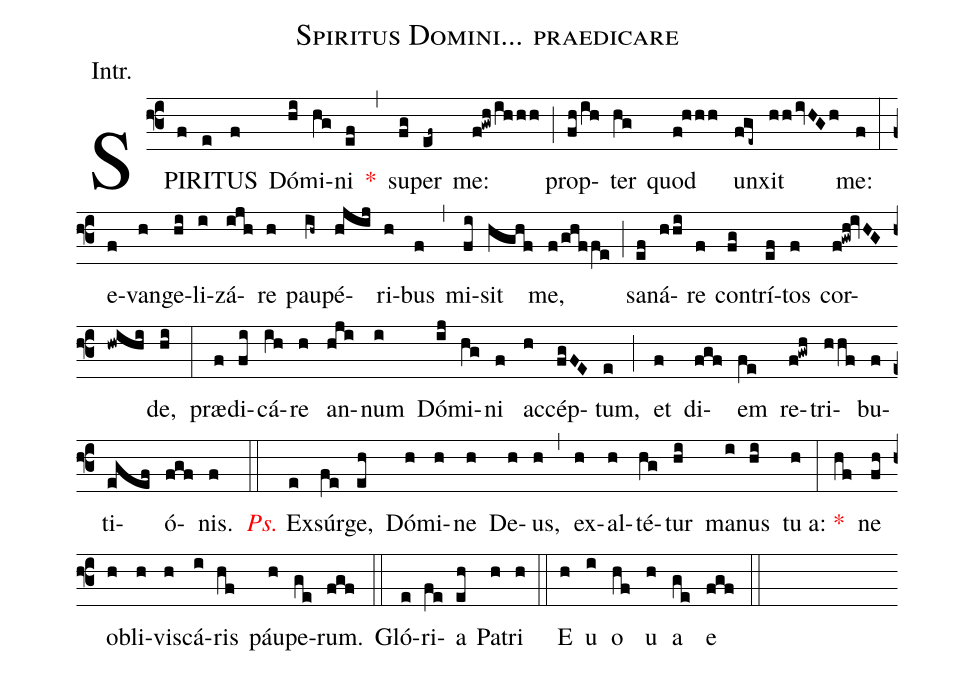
name:Spiritus Domini... praedicare;
annotation:Intr.;
mode:II.;
office-part:Introit;
%%
(f3) SPI(f)RI(e)TUS(f) Dó(hi)mi(hg)ni(ef) <v>\red{*}</v>(,) su(fg)per(ef~) me:(f!gwh/ihhh) (;) prop(fh/ih)ter(hg) quod(f!hhh) un(fge~)xit(hh/ivHGh) me:(f) (:) e(f)van(h)ge(hi)li(i)zá(ijh)re(h) pau(ih~)pé(hjij)ri(h)bus(f) (,) mi(fi)sit(hghf) me,(f/ghffe) (;) sa(ef)ná(hhi)re(f) con(fg)trí(ef)tos(f) cor(f!gwh!ivHG/hwihi)de,(hi) (:) præ(f)di(fi)cá(ih)re(h) an(hji)num(i) Dó(ij)mi(hg)ni(f) ac(h)cép(fgFE)tum,(e) (;) et(f) di(fgf)em(fe) re(f!gwh)tri(hhf)bu(f)ti(egef)ó(fgf)nis.(f) (::) <v>\redit{Ps.}</v> Ex(e)súr(fe)ge,(eh) Dó(h)mi(h)ne(h) De(h)us,(h) (,) ex(h)al(h)té(hg)tur(hi) ma(i)nus(hi) tu(h)a:(:) <v>\red{*}</v>(hf) ne(fh) o(h)bli(h)vi(h)scá(i)ris(hf) páu(h)pe(ge)rum.(fgf) (::) Gló(e)ri(fe)a(eh) Pa(h)tri(h) (::) E(h) u(i) o(hf) u(h) a(ge) e(fgf) (::)
